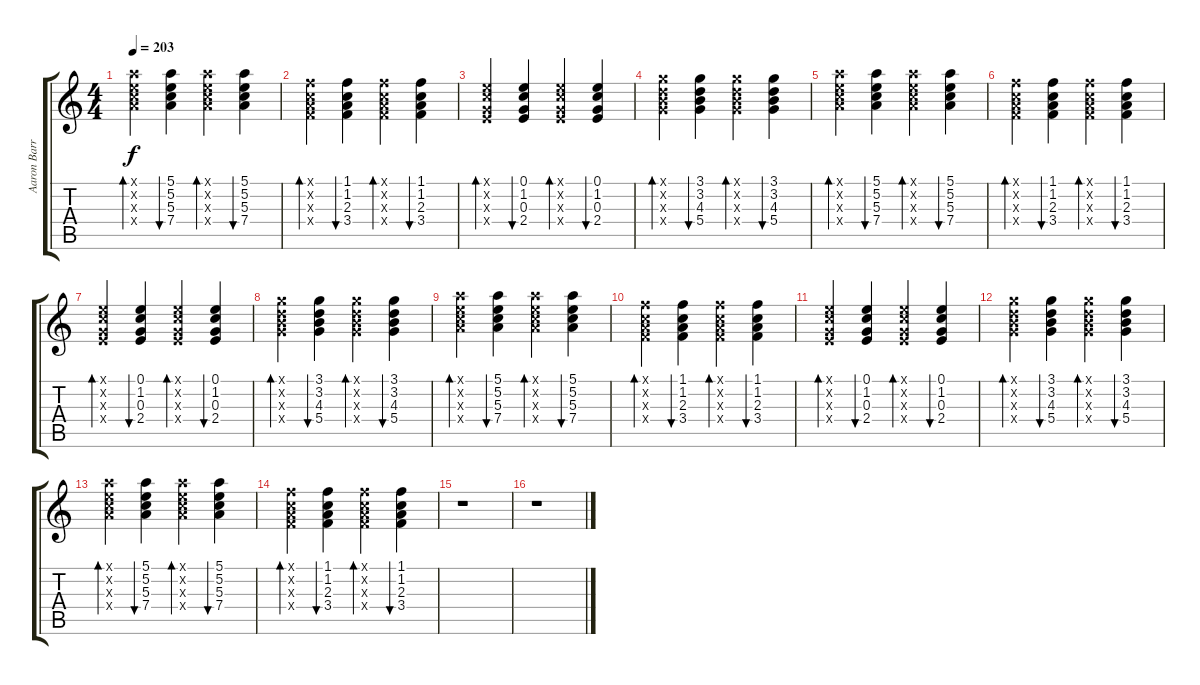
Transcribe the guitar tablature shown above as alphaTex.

\track ("Aaron Barrett" "Aaron Barr") {instrument electricguitarclean}
\staff {score tabs}
\tuning (E4 B3 G3 D3 A2 E2) {hide}
\ts (4 4)
\tempo 203
\clef g2
\ks c
(5.1{x} 5.2{x} 5.3{x} 7.4{x}).4{bd 60 dy f} (5.1 5.2 5.3 7.4).4{bu 60} (5.1{x} 5.2{x} 5.3{x} 7.4{x}).4{bd 60} (5.1 5.2 5.3 7.4).4{bu 60} |
(1.1{x} 1.2{x} 2.3{x} 3.4{x}).4{bd 60} (1.1 1.2 2.3 3.4).4{bu 60} (1.1{x} 1.2{x} 2.3{x} 3.4{x}).4{bd 60} (1.1 1.2 2.3 3.4).4{bu 60} |
(0.1{x} 1.2{x} 0.3{x} 2.4{x}).4{bd 60} (0.1 1.2 0.3 2.4).4{bu 60} (0.1{x} 1.2{x} 0.3{x} 2.4{x}).4{bd 60} (0.1 1.2 0.3 2.4).4{bu 60} |
(3.1{x} 3.2{x} 4.3{x} 5.4{x}).4{bd 60} (3.1 3.2 4.3 5.4).4{bu 60} (3.1{x} 3.2{x} 4.3{x} 5.4{x}).4{bd 60} (3.1 3.2 4.3 5.4).4{bu 60} |
(5.1{x} 5.2{x} 5.3{x} 7.4{x}).4{bd 60} (5.1 5.2 5.3 7.4).4{bu 60} (5.1{x} 5.2{x} 5.3{x} 7.4{x}).4{bd 60} (5.1 5.2 5.3 7.4).4{bu 60} |
(1.1{x} 1.2{x} 2.3{x} 3.4{x}).4{bd 60} (1.1 1.2 2.3 3.4).4{bu 60} (1.1{x} 1.2{x} 2.3{x} 3.4{x}).4{bd 60} (1.1 1.2 2.3 3.4).4{bu 60} |
(0.1{x} 1.2{x} 0.3{x} 2.4{x}).4{bd 60} (0.1 1.2 0.3 2.4).4{bu 60} (0.1{x} 1.2{x} 0.3{x} 2.4{x}).4{bd 60} (0.1 1.2 0.3 2.4).4{bu 60} |
(3.1{x} 3.2{x} 4.3{x} 5.4{x}).4{bd 60} (3.1 3.2 4.3 5.4).4{bu 60} (3.1{x} 3.2{x} 4.3{x} 5.4{x}).4{bd 60} (3.1 3.2 4.3 5.4).4{bu 60} |
(5.1{x} 5.2{x} 5.3{x} 7.4{x}).4{bd 60} (5.1 5.2 5.3 7.4).4{bu 60} (5.1{x} 5.2{x} 5.3{x} 7.4{x}).4{bd 60} (5.1 5.2 5.3 7.4).4{bu 60} |
(1.1{x} 1.2{x} 2.3{x} 3.4{x}).4{bd 60} (1.1 1.2 2.3 3.4).4{bu 60} (1.1{x} 1.2{x} 2.3{x} 3.4{x}).4{bd 60} (1.1 1.2 2.3 3.4).4{bu 60} |
(0.1{x} 1.2{x} 0.3{x} 2.4{x}).4{bd 60} (0.1 1.2 0.3 2.4).4{bu 60} (0.1{x} 1.2{x} 0.3{x} 2.4{x}).4{bd 60} (0.1 1.2 0.3 2.4).4{bu 60} |
(3.1{x} 3.2{x} 4.3{x} 5.4{x}).4{bd 60} (3.1 3.2 4.3 5.4).4{bu 60} (3.1{x} 3.2{x} 4.3{x} 5.4{x}).4{bd 60} (3.1 3.2 4.3 5.4).4{bu 60} |
(5.1{x} 5.2{x} 5.3{x} 7.4{x}).4{bd 60} (5.1 5.2 5.3 7.4).4{bu 60} (5.1{x} 5.2{x} 5.3{x} 7.4{x}).4{bd 60} (5.1 5.2 5.3 7.4).4{bu 60} |
(1.1{x} 1.2{x} 2.3{x} 3.4{x}).4{bd 60} (1.1 1.2 2.3 3.4).4{bu 60} (1.1{x} 1.2{x} 2.3{x} 3.4{x}).4{bd 60} (1.1 1.2 2.3 3.4).4{bu 60} |
r.1 |
r.1
